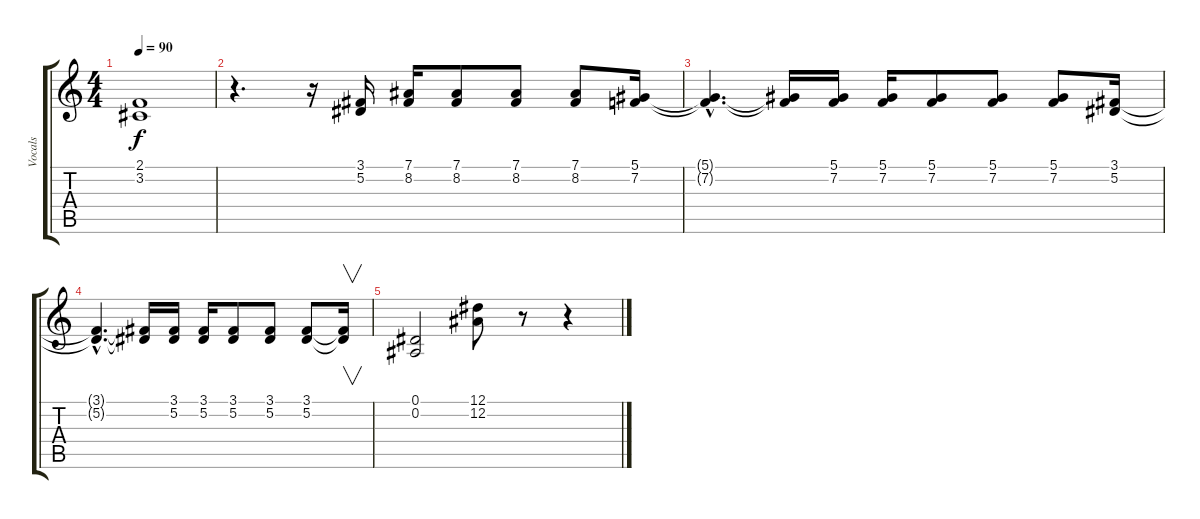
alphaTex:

\track ("Vocals" "Vocals") {instrument lead1square}
\staff {score tabs}
\tuning (Eb4 Bb3 Gb3 Db3 Ab2 Eb2) {hide}
\ts (4 4)
\tempo 90
\clef g2
\ks c
(2.1{t} 3.2{t}).1{dy f} |
r.4{d} r.16 (3.1 5.2).16 (7.1 8.2).16 (7.1 8.2).8 (7.1 8.2).8 (7.1 8.2).8 (5.1 7.2).16 |
(5.1{hac t} 7.2{hac t}).4{d} (5.1{t} 7.2{t}).16 (5.1 7.2).16 (5.1 7.2).16 (5.1 7.2).8 (5.1 7.2).8 (5.1 7.2).8 (3.1 5.2).16 |
(3.1{hac t} 5.2{hac t}).4{d} (3.1{t} 5.2{t}).16 (3.1 5.2).16 (3.1 5.2).16 (3.1 5.2).8 (3.1 5.2).8 (3.1 5.2).8 (3.1{t} 5.2{t}).16{v} |
(0.1 0.2).2 (12.1 12.2).8 r.8 r.4
